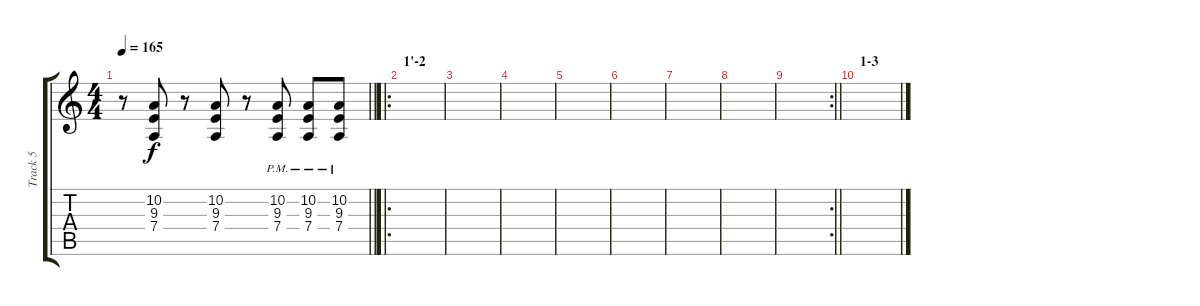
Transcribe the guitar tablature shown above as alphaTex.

\track ("Track 5" "Track 5") {instrument accordion}
\staff {score tabs}
\tuning (E4 B3 G3 D3 A2 E2) {hide}
\ts (4 4)
\tempo 165
\clef g2
\barLineRight lightlight
\ks c
r.8{dy f} (10.2 9.3 7.4).8 r.8 (10.2 9.3 7.4).8 r.8 (10.2{pm} 9.3{pm} 7.4{pm}).8 (10.2{pm} 9.3{pm} 7.4{pm}).8 (10.2{pm} 9.3{pm} 7.4{pm}).8 |
\ro
\section ("" "1'-2")
|
|
|
|
|
|
|
\rc 2
\barLineRight lightlight
|
\section ("" "1-3")
